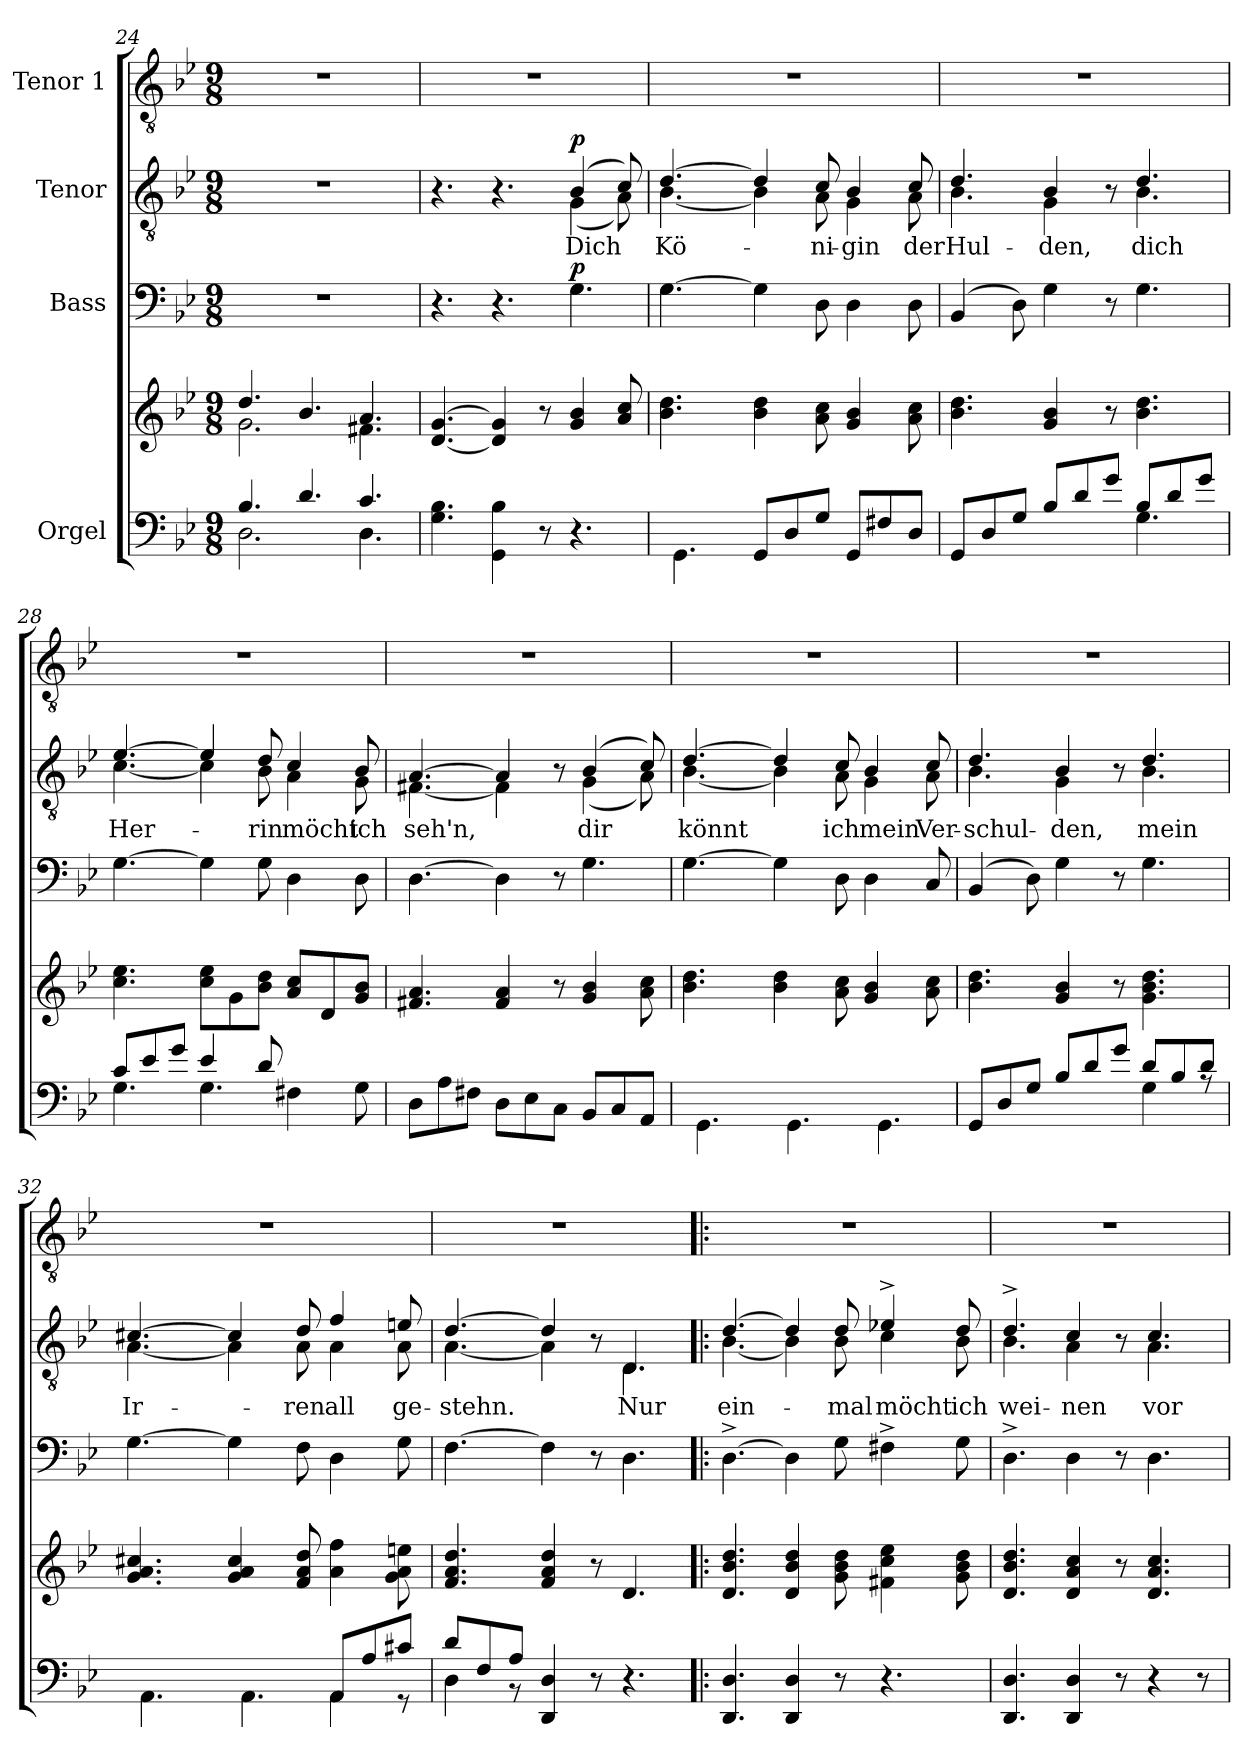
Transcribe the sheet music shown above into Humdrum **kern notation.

**kern	**kern	**kern	**dynam	**kern	**text	**dynam	**kern
*part4	*part4	*part3	*part3	*part2	*part2	*part2	*part1
*staff5	*staff4	*staff3	*staff3	*staff2	*staff2	*staff2	*staff1
*I"Orgel	*	*I"Bass	*	*I"Tenor	*	*	*I"Tenor 1
*clefF4	*clefG2	*clefF4	*	*clefGv2	*	*	*clefGv2
*k[b-e-]	*k[b-e-]	*k[b-e-]	*	*k[b-e-]	*	*	*k[b-e-]
*M9/8	*M9/8	*M9/8	*	*M9/8	*	*	*M9/8
=24	=24	=24	=24	=24	=24	=24	=24
*^	*^	*	*	*	*	*	*
4.B-/	2.D\	4.dd/	2.g\	8%9r	.	8%9r	.	.	8%9r
4.d/	.	4.b-/	.	.	.	.	.	.	.
4.c/	4.D\	4.a/	4.f#X\	.	.	.	.	.	.
*v	*v	*	*	*	*	*	*	*	*
*	*v	*v	*	*	*	*	*	*
!!LO:LB:g=z
=25	=25	=25	=25	=25	=25	=25	=25
*	*	*	*	*^	*	*	*
4.G\ 4.B-\	[4.d/ [4.g/	4.r	.	4.r	4.ryy	.	.	8%9r
4GG\ 4B-\	4d/] 4g/]	4.r	.	4.r	4.ryy	.	.	.
8r	8r	.	.	.	.	.	.	.
!	!	!	!LO:DY:a	!	!	!LO:LY:b	!LO:DY:a	!
4.r	4g/ 4b-/	4.G\	p	(4B-/	(4G\	Dich	p	.
.	8a/ 8cc/	.	.	8c/)	8A\)	.	.	.
=26	=26	=26	=26	=26	=26	=26	=26	=26
*^	*	*	*	*	*	*	*	*
!	!	!	!	!	!	!	!LO:LY:b	!	!
8GG/Lyy	4.GG\	4.b-\ 4.dd\	[4.G\	.	[4.d/	[4.B-\	Kö-	.	8%9r
8D/	.	.	.	.	.	.	.	.	.
8G/J	.	.	.	.	.	.	.	.	.
8GG/L	2.ryy	4b-\ 4dd\	4G\]	.	4d/]	4B-\]	.	.	.
8D/	.	.	.	.	.	.	.	.	.
!	!	!	!	!	!	!	!LO:LY:b	!	!
8G/J	.	8a\ 8cc\	8D\	.	8c/	8A\	-ni-	.	.
!	!	!	!	!	!	!	!LO:LY:b	!	!
8GG/L	.	4g/ 4b-/	4D\	.	4B-/	4G\	-gin	.	.
8F#X/	.	.	.	.	.	.	.	.	.
!	!	!	!	!	!	!	!LO:LY:b	!	!
8D/J	.	8a\ 8cc\	8D\	.	8c/	8A\	der	.	.
=27	=27	=27	=27	=27	=27	=27	=27	=27	=27
!	!	!	!	!	!	!	!LO:LY:b	!	!
8GG/L	2.ryy	4.b-\ 4.dd\	(4BB-/	.	4.d/	4.B-\	Hul-	.	8%9r
8D/	.	.	.	.	.	.	.	.	.
8G/J	.	.	8D\)	.	.	.	.	.	.
!	!	!	!	!	!	!	!LO:LY:b	!	!
8B-/L	.	4g/ 4b-/	4G\	.	4B-/	4G\	-den,	.	.
8d/	.	.	.	.	.	.	.	.	.
8g/J	.	8r	8r	.	8r	8ryy	.	.	.
!	!	!	!	!	!	!	!LO:LY:b	!	!
8B-/L	4.G\	4.b-\ 4.dd\	4.G\	.	4.d/	4.B-\	dich	.	.
8d/	.	.	.	.	.	.	.	.	.
8g/J	.	.	.	.	.	.	.	.	.
=28	=28	=28	=28	=28	=28	=28	=28	=28	=28
!	!	!	!	!	!	!	!LO:LY:b	!	!
8c/L	4.G\	4.cc\ 4.ee-\	[4.G\	.	[4.e-/	[4.c\	Her-	.	8%9r
8e-/	.	.	.	.	.	.	.	.	.
8g/J	.	.	.	.	.	.	.	.	.
4e-/	4.G\	8cc\ 8ee-\L	4G\]	.	4e-/]	4c\]	.	.	.
.	.	8g\	.	.	.	.	.	.	.
!	!	!	!	!	!	!	!LO:LY:b	!	!
8d/	.	8b-\ 8dd\J	8G\	.	8d/	8B-\	-rin	.	.
!	!	!	!	!	!	!	!LO:LY:b	!	!
4.rFyy	4F#X\	8a/ 8cc/L	4D\	.	4c/	4A\	möcht	.	.
.	.	8d/	.	.	.	.	.	.	.
!	!	!	!	!	!	!	!LO:LY:b	!	!
.	8G\	8g/ 8b-/J	8D\	.	8B-/	8G\	ich	.	.
!!LO:LB:g=z
=29	=29	=29	=29	=29	=29	=29	=29	=29	=29
!	!	!	!	!	!	!	!LO:LY:b	!	!
*v	*v	*	*	*	*	*	*	*	*
8D\L	4.f#X/ 4.a/	[4.D\	.	[4.A/	[4.F#X\	seh'n,	.	8%9r
8A\	.	.	.	.	.	.	.	.
8F#X\J	.	.	.	.	.	.	.	.
8D\L	4f#/ 4a/	4D\]	.	4A/]	4F#\]	.	.	.
8E-\	.	.	.	.	.	.	.	.
8C\J	8r	8r	.	8r	8ryy	.	.	.
!	!	!	!	!	!	!LO:LY:b	!	!
8BB-/L	4g/ 4b-/	4.G\	.	(4B-/	(4G\	dir	.	.
8C/	.	.	.	.	.	.	.	.
8AA/J	8a\ 8cc\	.	.	8c/)	8A\)	.	.	.
=30	=30	=30	=30	=30	=30	=30	=30	=30
*^	*	*	*	*	*	*	*	*
!	!	!	!	!	!	!	!LO:LY:b	!	!
8GG/Lyy	4.GG\	4.b-\ 4.dd\	[4.G\	.	[4.d/	[4.B-\	könnt	.	8%9r
8D/	.	.	.	.	.	.	.	.	.
8G/J	.	.	.	.	.	.	.	.	.
8GG/Lyy	4.GG\	4b-\ 4dd\	4G\]	.	4d/]	4B-\]	.	.	.
8D/	.	.	.	.	.	.	.	.	.
!	!	!	!	!	!	!	!LO:LY:b	!	!
8G/J	.	8a\ 8cc\	8D\	.	8c/	8A\	ich	.	.
!	!	!	!	!	!	!	!LO:LY:b	!	!
8GG/Lyy	4.GG\	4g/ 4b-/	4D\	.	4B-/	4G\	mein	.	.
8F#X/	.	.	.	.	.	.	.	.	.
!	!	!	!	!	!	!	!LO:LY:b	!	!
8D/J	.	8a\ 8cc\	8C/	.	8c/	8A\	Ver-	.	.
=31	=31	=31	=31	=31	=31	=31	=31	=31	=31
!	!	!	!	!	!	!	!LO:LY:b	!	!
8GG/L	2.ryy	4.b-\ 4.dd\	(4BB-/	.	4.d/	4.B-\	-schul-	.	8%9r
8D/	.	.	.	.	.	.	.	.	.
8G/J	.	.	8D\)	.	.	.	.	.	.
!	!	!	!	!	!	!	!LO:LY:b	!	!
8B-/L	.	4g/ 4b-/	4G\	.	4B-/	4G\	-den,	.	.
8d/	.	.	.	.	.	.	.	.	.
8g/J	.	8r	8r	.	8r	8ryy	.	.	.
!	!	!	!	!	!	!	!LO:LY:b	!	!
8d/L	4G\	4.g\ 4.b-\ 4.dd\	4.G\	.	4.d/	4.B-\	mein	.	.
8B-/	.	.	.	.	.	.	.	.	.
8d/J	8rA	.	.	.	.	.	.	.	.
=32	=32	=32	=32	=32	=32	=32	=32	=32	=32
!	!	!	!	!	!	!	!LO:LY:b	!	!
8AA/Lyy	4.AA\	4.g/ 4.a/ 4.cc#X/	[4.G\	.	[4.c#X/	[4.A\	Ir-	.	8%9r
8A/	.	.	.	.	.	.	.	.	.
8En/J	.	.	.	.	.	.	.	.	.
8AA/Lyy	4.AA\	4g/ 4a/ 4cc#/	4G\]	.	4c#/]	4A\]	.	.	.
8A/	.	.	.	.	.	.	.	.	.
!	!	!	!	!	!	!	!LO:LY:b	!	!
8D/J	.	8f/ 8a/ 8dd/	8F\	.	8d/	8A\	-ren	.	.
!	!	!	!	!	!	!	!LO:LY:b	!	!
8AA/L	4AA\	4a\ 4ff\	4D\	.	4f/	4A\	all	.	.
8A/	.	.	.	.	.	.	.	.	.
!	!	!	!	!	!	!	!LO:LY:b	!	!
8c#X/J	8r	8g\ 8a\ 8een\	8G\	.	8en/	8A\	ge-	.	.
!!LO:PB:g=z
=33	=33	=33	=33	=33	=33	=33	=33	=33	=33
!	!	!	!	!	!	!	!LO:LY:b	!	!
8d/L	4D\	4.f/ 4.a/ 4.dd/	[4.F\	.	[4.d/	[4.A\	-stehn.	.	8%9r
8F/	.	.	.	.	.	.	.	.	.
8A/J	8r	.	.	.	.	.	.	.	.
4DD/ 4D/	4ryy	4f/ 4a/ 4dd/	4F\]	.	4d/]	4A\]	.	.	.
8r	8ryy	8r	8r	.	8r	8ryy	.	.	.
!	!	!	!	!	!	!	!LO:LY:b	!	!
4.r	4.ryy	4.d/	4.D\	.	4.D/	4.D\	Nur	.	.
=34!|:	=34!|:	=34!|:	=34!|:	=34!|:	=34!|:	=34!|:	=34!|:	=34!|:	=34!|:
!	!	!	!	!	!	!	!LO:LY:b	!	!
*v	*v	*	*	*	*	*	*	*	*
4.DD/ 4.D/	4.d/ 4.b-/ 4.dd/	[4.D^\	.	[4.d/	[4.B-\	ein-	.	8%9r
4DD/ 4D/	4d/ 4b-/ 4dd/	4D\]	.	4d/]	4B-\]	.	.	.
!	!	!	!	!	!	!LO:LY:b	!	!
8r	8g\ 8b-\ 8dd\	8G\	.	8d/	8B-\	-mal	.	.
!	!	!	!	!	!	!LO:LY:b	!	!
4.r	4f#X\ 4cc\ 4ee-\	4F#X^\	.	4e-X^/	4c\	möcht	.	.
!	!	!	!	!	!	!LO:LY:b	!	!
.	8g\ 8b-\ 8dd\	8G\	.	8d/	8B-\	ich	.	.
=35	=35	=35	=35	=35	=35	=35	=35	=35
!	!	!	!	!	!	!LO:LY:b	!	!
4.DD/ 4.D/	4.d/ 4.b-/ 4.dd/	4.D^\	.	4.d^/	4.B-\	wei-	.	8%9r
!	!	!	!	!	!	!LO:LY:b	!	!
4DD/ 4D/	4d/ 4a/ 4cc/	4D\	.	4c/	4A\	-nen	.	.
8r	8r	8r	.	8r	8ryy	.	.	.
!	!	!	!	!	!	!LO:LY:b	!	!
4r	4.d/ 4.a/ 4.cc/	4.D\	.	4.c/	4.A\	vor	.	.
8r	.	.	.	.	.	.	.	.
*	*	*	*	*v	*v	*	*	*
=	=	=	=	=	=	=	=
*-	*-	*-	*-	*-	*-	*-	*-
